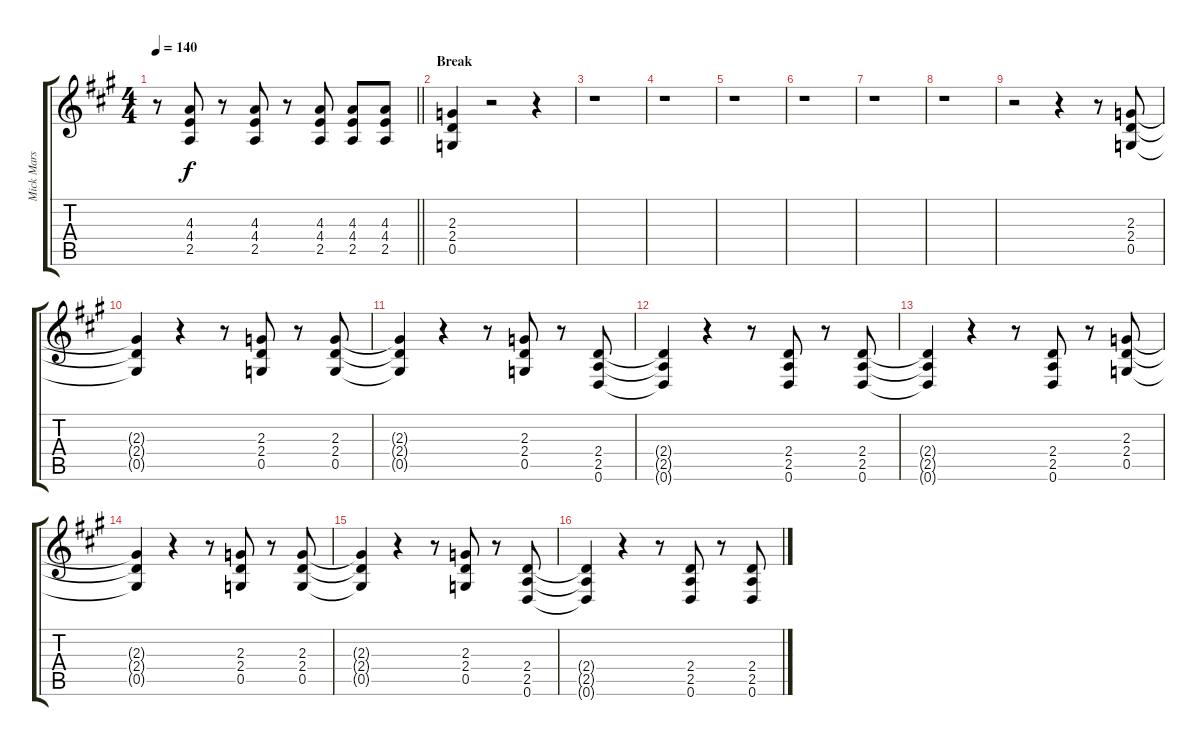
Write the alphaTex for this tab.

\track ("Mick Mars - Rhytm - Guitar III" "Mick Mars ") {instrument overdrivenguitar}
\staff {score tabs}
\tuning (D4 A3 F3 C3 G2 D2) {hide}
\ts (4 4)
\tempo 140
\clef g2
\barLineRight lightlight
\ks a
r.8{dy f} (4.3 4.4 2.5).8 r.8 (4.3 4.4 2.5).8 r.8 (4.3 4.4 2.5).8 (4.3 4.4 2.5).8 (4.3 4.4 2.5).8 |
\section ("" "Break")
(2.3 2.4 0.5).4 r.2 r.4 |
r.1 |
r.1 |
r.1 |
r.1 |
r.1 |
r.1 |
r.2 r.4 r.8 (2.3 2.4 0.5).8 |
(2.3{t} 2.4{t} 0.5{t}).4 r.4 r.8 (2.3 2.4 0.5).8 r.8 (2.3 2.4 0.5).8 |
(2.3{t} 2.4{t} 0.5{t}).4 r.4 r.8 (2.3 2.4 0.5).8 r.8 (2.4 2.5 0.6).8 |
(2.4{t} 2.5{t} 0.6{t}).4 r.4 r.8 (2.4 2.5 0.6).8 r.8 (2.4 2.5 0.6).8 |
(2.4{t} 2.5{t} 0.6{t}).4 r.4 r.8 (2.4 2.5 0.6).8 r.8 (2.3 2.4 0.5).8 |
(2.3{t} 2.4{t} 0.5{t}).4 r.4 r.8 (2.3 2.4 0.5).8 r.8 (2.3 2.4 0.5).8 |
(2.3{t} 2.4{t} 0.5{t}).4 r.4 r.8 (2.3 2.4 0.5).8 r.8 (2.4 2.5 0.6).8 |
(2.4{t} 2.5{t} 0.6{t}).4 r.4 r.8 (2.4 2.5 0.6).8 r.8 (2.4 2.5 0.6).8
